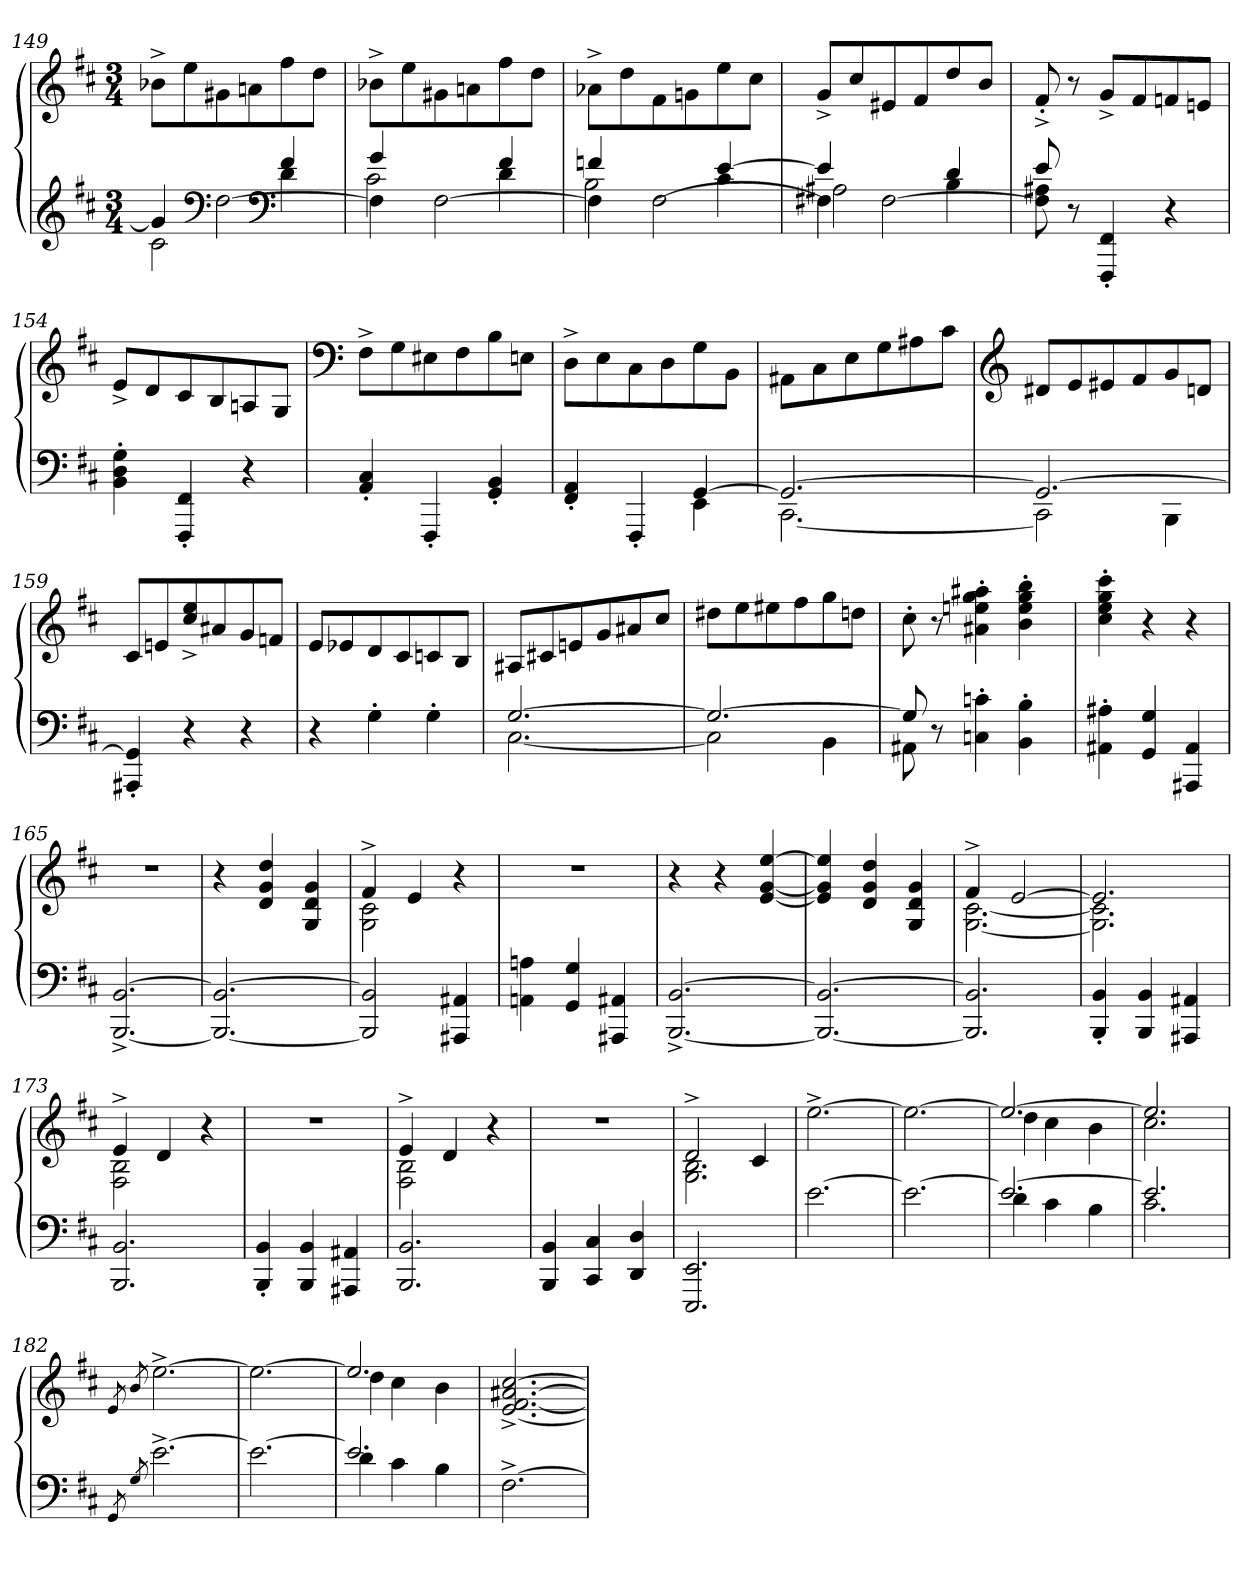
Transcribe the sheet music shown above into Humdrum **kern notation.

**kern	**kern
*part2	*part1
*staff2	*staff1
*clefG2	*clefG2
*k[f#c#]	*k[f#c#]
*M3/4	*M3/4
=149	=149
*^	*
*	*^	*
4g/]	2c#\	2ryy	8b-X^>\L
.	.	.	8ee\
*clefF4	*	*	*
[2F#\	.	.	8g#X\
.	.	.	8an\
*clefF4	*	*	*
.	4d\	4f#/	8ff#\
.	.	.	8dd\J
=150	=150	=150	=150
4F#\]	2c#\	4g/	8b-X^>\L
.	.	.	8ee\
[2F#\	.	4ryy	8g#X\
.	.	.	8an\
.	4d\	4f#/	8ff#\
.	.	.	8dd\J
=151	=151	=151	=151
4F#\]	2B\	4fn/	8a-X^>\L
.	.	.	8dd\
[2F#\	.	4ryy	8f#\
.	.	.	8gn\
.	4c#\	[4e/	8ee\
.	.	.	8cc#\J
=152	=152	=152	=152
4F#X\]	2A#X\	4e/]	8g^>/L
.	.	.	8cc#/
[2F#\	.	4ryy	8e#X/
.	.	.	8f#/
.	4B\	4d/	8dd/
.	.	.	8b/J
*	*v	*v	*
=153	=153	=153
8F#\] 8A#X\	8e/	8f#'>^>/
8r	2ryy	8r
4FFF#/'> 4FF#/'>	.	8g^>/L
.	.	8f#/
4r	.	8fn/
.	8ryy	8en/J
*v	*v	*
=154	=154
4BB\'> 4D\'> 4G\'>	8e^>/L
.	8d/
4FFF#/'> 4FF#/'>	8c#/
.	8B/
4r	8An/
.	8G/J
=155	=155
*	*clefF4
4AA/'> 4C#/'>	8F#^>\L
.	8G\
4FFF#'>/	8E#X\
.	8F#\
4GG/'> 4BB/'>	8B\
.	8En\J
=156	=156
*^	*
4FF#/'> 4AA/'>	2ryy	8D^>\L
.	.	8E\
4FFF#'>/	.	8C#\
.	.	8D\
[4GG/	4EE\	8G\
.	.	8BB\J
=157	=157	=157
2.GG/_	[2.CC#\	8AA#X\L
.	.	8C#\
.	.	8E\
.	.	8G\
.	.	8A#\
.	.	8c#\J
=158	=158	=158
*	*	*clefG2
2.GG/_	2CC#\]	8d#X/L
.	.	8e/
.	.	8e#X/
.	.	8f#/
.	4BBB\	8g/
.	.	8dn/J
*v	*v	*
=159	=159
4AAA#X/'> 4GG/]'>	8c#/L
.	8en/
4r	8cc#/^> 8ee/^>
.	8a#X/
4r	8g/
.	8fn/J
=160	=160
4r	8e/L
.	8e-X/
4G'>\	8d/
.	8c#/
4G'>\	8cn/
.	8B/J
=161	=161
*^	*
[2.G/	[2.C#\	8A#X/L
.	.	8c#X/
.	.	8en/
.	.	8g/
.	.	8a#/
.	.	8cc#/J
=162	=162	=162
2.G/_	2C#\]	8dd#X\L
.	.	8ee\
.	.	8ee#X\
.	.	8ff#\
.	4BB\	8gg\
.	.	8ddn\J
=163	=163	=163
8G/]	8AA#X\	8cc#'>\
8r	2ryy	8r
4Cn\'> 4cn\'>	.	4a#X\'> 4een\'> 4gg\'> 4aa#X\'>
4BB\'> 4B\'>	.	4b\'> 4ee\'> 4gg\'> 4bb\'>
.	8ryy	.
*v	*v	*
=164	=164
4AA#X\'> 4A#X\'>	4cc#\'> 4ee\'> 4gg\'> 4ccc#\'>
4GG/ 4G/	4r
4AAA#/ 4AA#/	4r
=165	=165
[2.BBB/^> [2.BB/^>	2.r
=166	=166
2.BBB/_ 2.BB/_	4r
.	4d/ 4g/ 4dd/
.	4G/ 4d/ 4g/
=167	=167
*	*^
2BBB/] 2BB/]	4f#^>/	2G\ 2c#\
.	4e/	.
4AAA#X/ 4AA#X/	4r	4ryy
*	*v	*v
=168	=168
4AAn\ 4An\	2.r
4GG/ 4G/	.
4AAA#X/ 4AA#X/	.
=169	=169
[2.BBB/^> [2.BB/^>	4r
.	4r
.	[4e/ [4g/ [4ee/
=170	=170
2.BBB/_ 2.BB/_	4e/] 4g/] 4ee/]
.	4d/ 4g/ 4dd/
.	4G/ 4d/ 4g/
=171	=171
*	*^
2.BBB/] 2.BB/]	4f#^>/	[2.G\ [2.c#\
.	[2e/	.
=172	=172	=172
4BBB/'> 4BB/'>	2.e/]	2.G\] 2.c#\]
4BBB/ 4BB/	.	.
4AAA#X/ 4AA#X/	.	.
=173	=173	=173
2.BBB/ 2.BB/	4e^>/	2F#\ 2B\
.	4d/	.
.	4r	4ryy
*	*v	*v
=174	=174
4BBB/'> 4BB/'>	2.r
4BBB/ 4BB/	.
4AAA#X/ 4AA#X/	.
=175	=175
*	*^
2.BBB/ 2.BB/	4e^>/	2F#\ 2B\
.	4d/	.
.	4r	4ryy
*	*v	*v
=176	=176
4BBB/ 4BB/	2.r
4CC#/ 4C#/	.
4DD/ 4D/	.
=177	=177
*	*^
2.EEE/ 2.EE/	2d^>/	2.G\ 2.B\
.	4c#/	.
*	*v	*v
=178	=178
[2.e\	[2.ee^>\
=179	=179
2.e\_	2.ee\_
=180	=180
*^	*^
2.e/_	4d\	2.ee/_	4dd\
.	4c#\	.	4cc#\
.	4B\	.	4b\
=181	=181	=181	=181
2.e/]	2.c#\	2.ee/]	2.cc#\
*v	*v	*	*
*	*v	*v
=182	=182
8qGG/	8qe/
8qG/	8qb/
[2.e^>\	[2.ee^>\
=183	=183
2.e\_	2.ee\_
=184	=184
*^	*^
2.e/]	4d\	2.ee/]	4dd\
.	4c#\	.	4cc#\
.	4B\	.	4b\
*v	*v	*	*
*	*v	*v
=185	=185
[2.F#^>\	[2.e/^> [2.f#/^> [2.a#X/^> [2.cc#/^>
=	=
*-	*-
